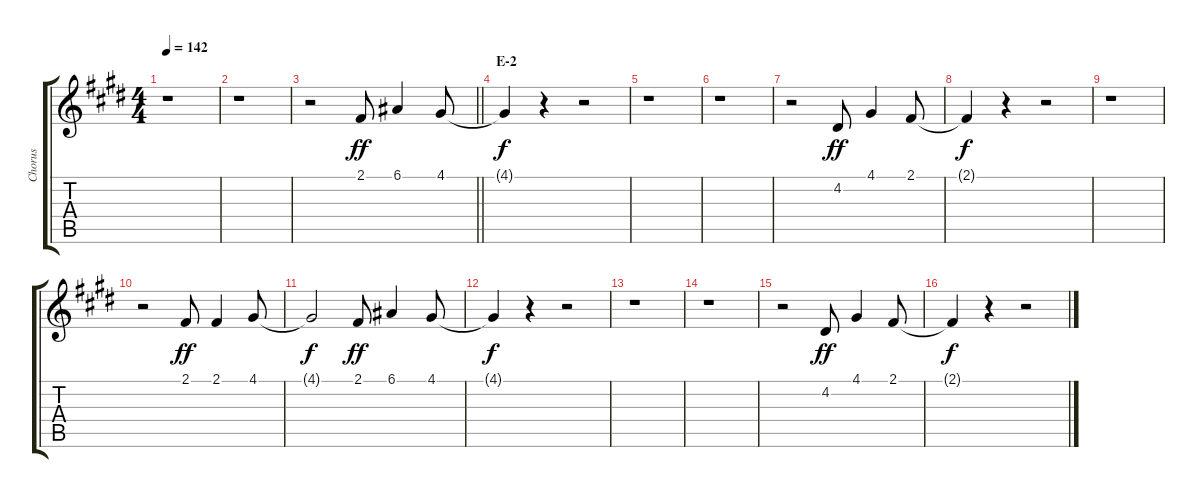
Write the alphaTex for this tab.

\track ("Chorus" "Chorus") {instrument voiceoohs}
\staff {score tabs}
\tuning (E4 B3 G3 D3 A2 E2) {hide}
\ts (4 4)
\tempo 142
\clef g2
\ks e
r.1{dy ff} |
r.1 |
\barLineRight lightlight
r.2 2.1.8 6.1.4 4.1.8 |
\section ("" "E-2")
4.1{t}.4{dy f} r.4 r.2 |
r.1 |
r.1 |
r.2 4.2.8{dy ff} 4.1.4 2.1.8 |
2.1{t}.4{dy f} r.4 r.2 |
r.1 |
r.2 2.1.8{dy ff} 2.1.4 4.1.8 |
4.1{t}.2{dy f} 2.1.8{dy ff} 6.1.4 4.1.8 |
4.1{t}.4{dy f} r.4 r.2 |
r.1 |
r.1 |
r.2 4.2.8{dy ff} 4.1.4 2.1.8 |
2.1{t}.4{dy f} r.4 r.2
